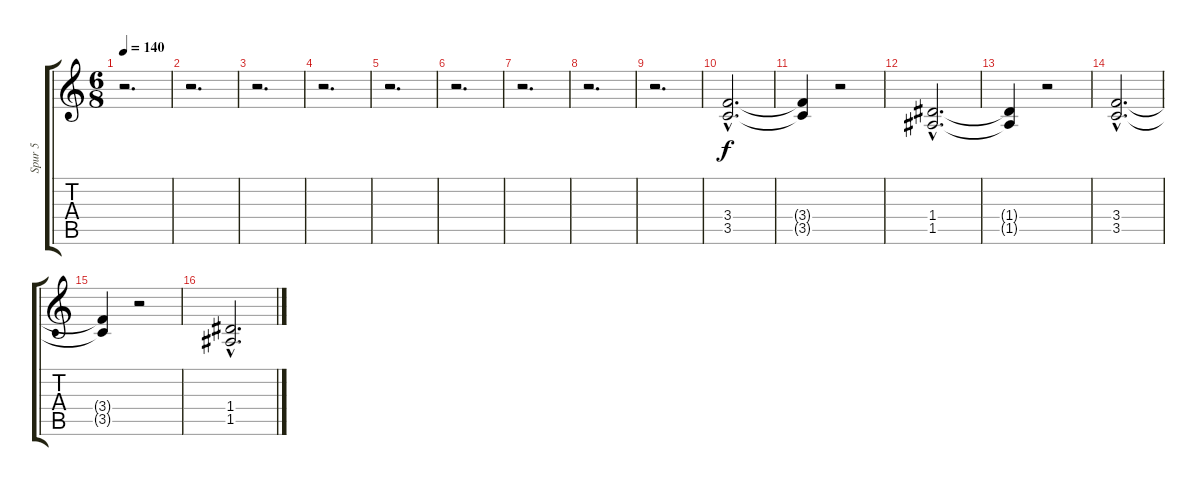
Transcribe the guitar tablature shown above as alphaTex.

\track ("Spur 5" "Spur 5") {instrument overdrivenguitar}
\staff {score tabs}
\tuning (E4 B3 G3 D3 A2 E2) {hide}
\ts (6 8)
\tempo 140
\clef g2
\ks c
r.2{d dy f} |
r.2{d} |
r.2{d} |
r.2{d} |
r.2{d} |
r.2{d} |
r.2{d} |
r.2{d} |
r.2{d} |
(3.4{hac} 3.5{hac}).2{d volume 10} |
(3.4{t} 3.5{t}).4 r.2 |
(1.4{hac} 1.5{hac}).2{d} |
(1.4{t} 1.5{t}).4 r.2 |
(3.4{hac} 3.5{hac}).2{d} |
(3.4{t} 3.5{t}).4 r.2 |
(1.4{hac} 1.5{hac}).2{d}
